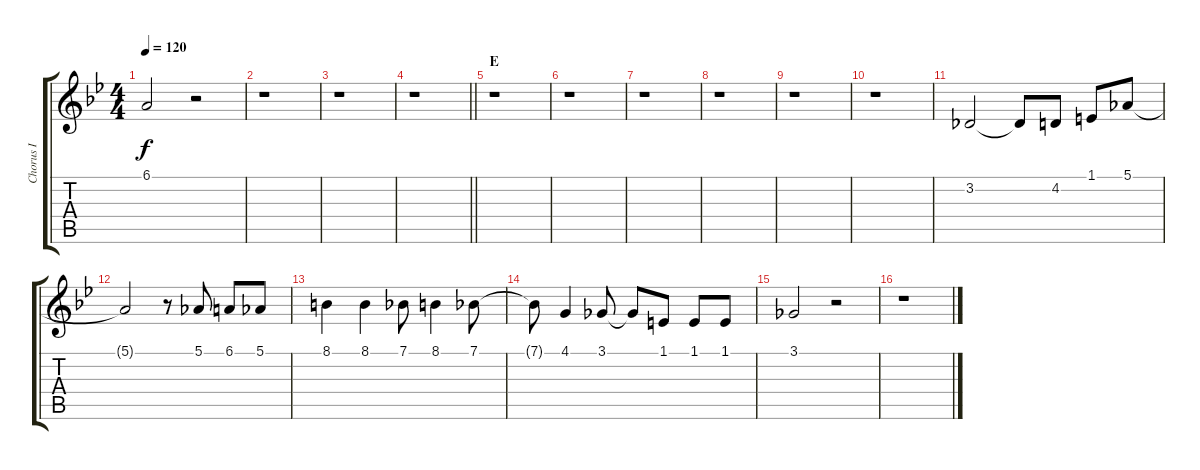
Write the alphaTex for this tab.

\track ("Chorus I" "Chorus I") {instrument voiceoohs}
\staff {score tabs}
\tuning (Eb4 Bb3 Gb3 Db3 Ab2 Eb2) {hide}
\ts (4 4)
\tempo 120
\clef g2
\ks bb
6.1.2{dy f} r.2 |
r.1 |
r.1 |
\barLineRight lightlight
r.1 |
\section ("" "E")
r.1 |
r.1 |
r.1 |
r.1 |
r.1 |
r.1 |
3.2.2 3.2{t}.8 4.2.8 1.1.8 5.1.8 |
5.1{t}.2 r.8 5.1.8 6.1.8 5.1.8 |
8.1.4 8.1.4 7.1.8 8.1.4 7.1.8 |
7.1{t}.8 4.1.4 3.1.8 3.1{t}.8 1.1.8 1.1.8 1.1.8 |
3.1.2 r.2 |
r.1
